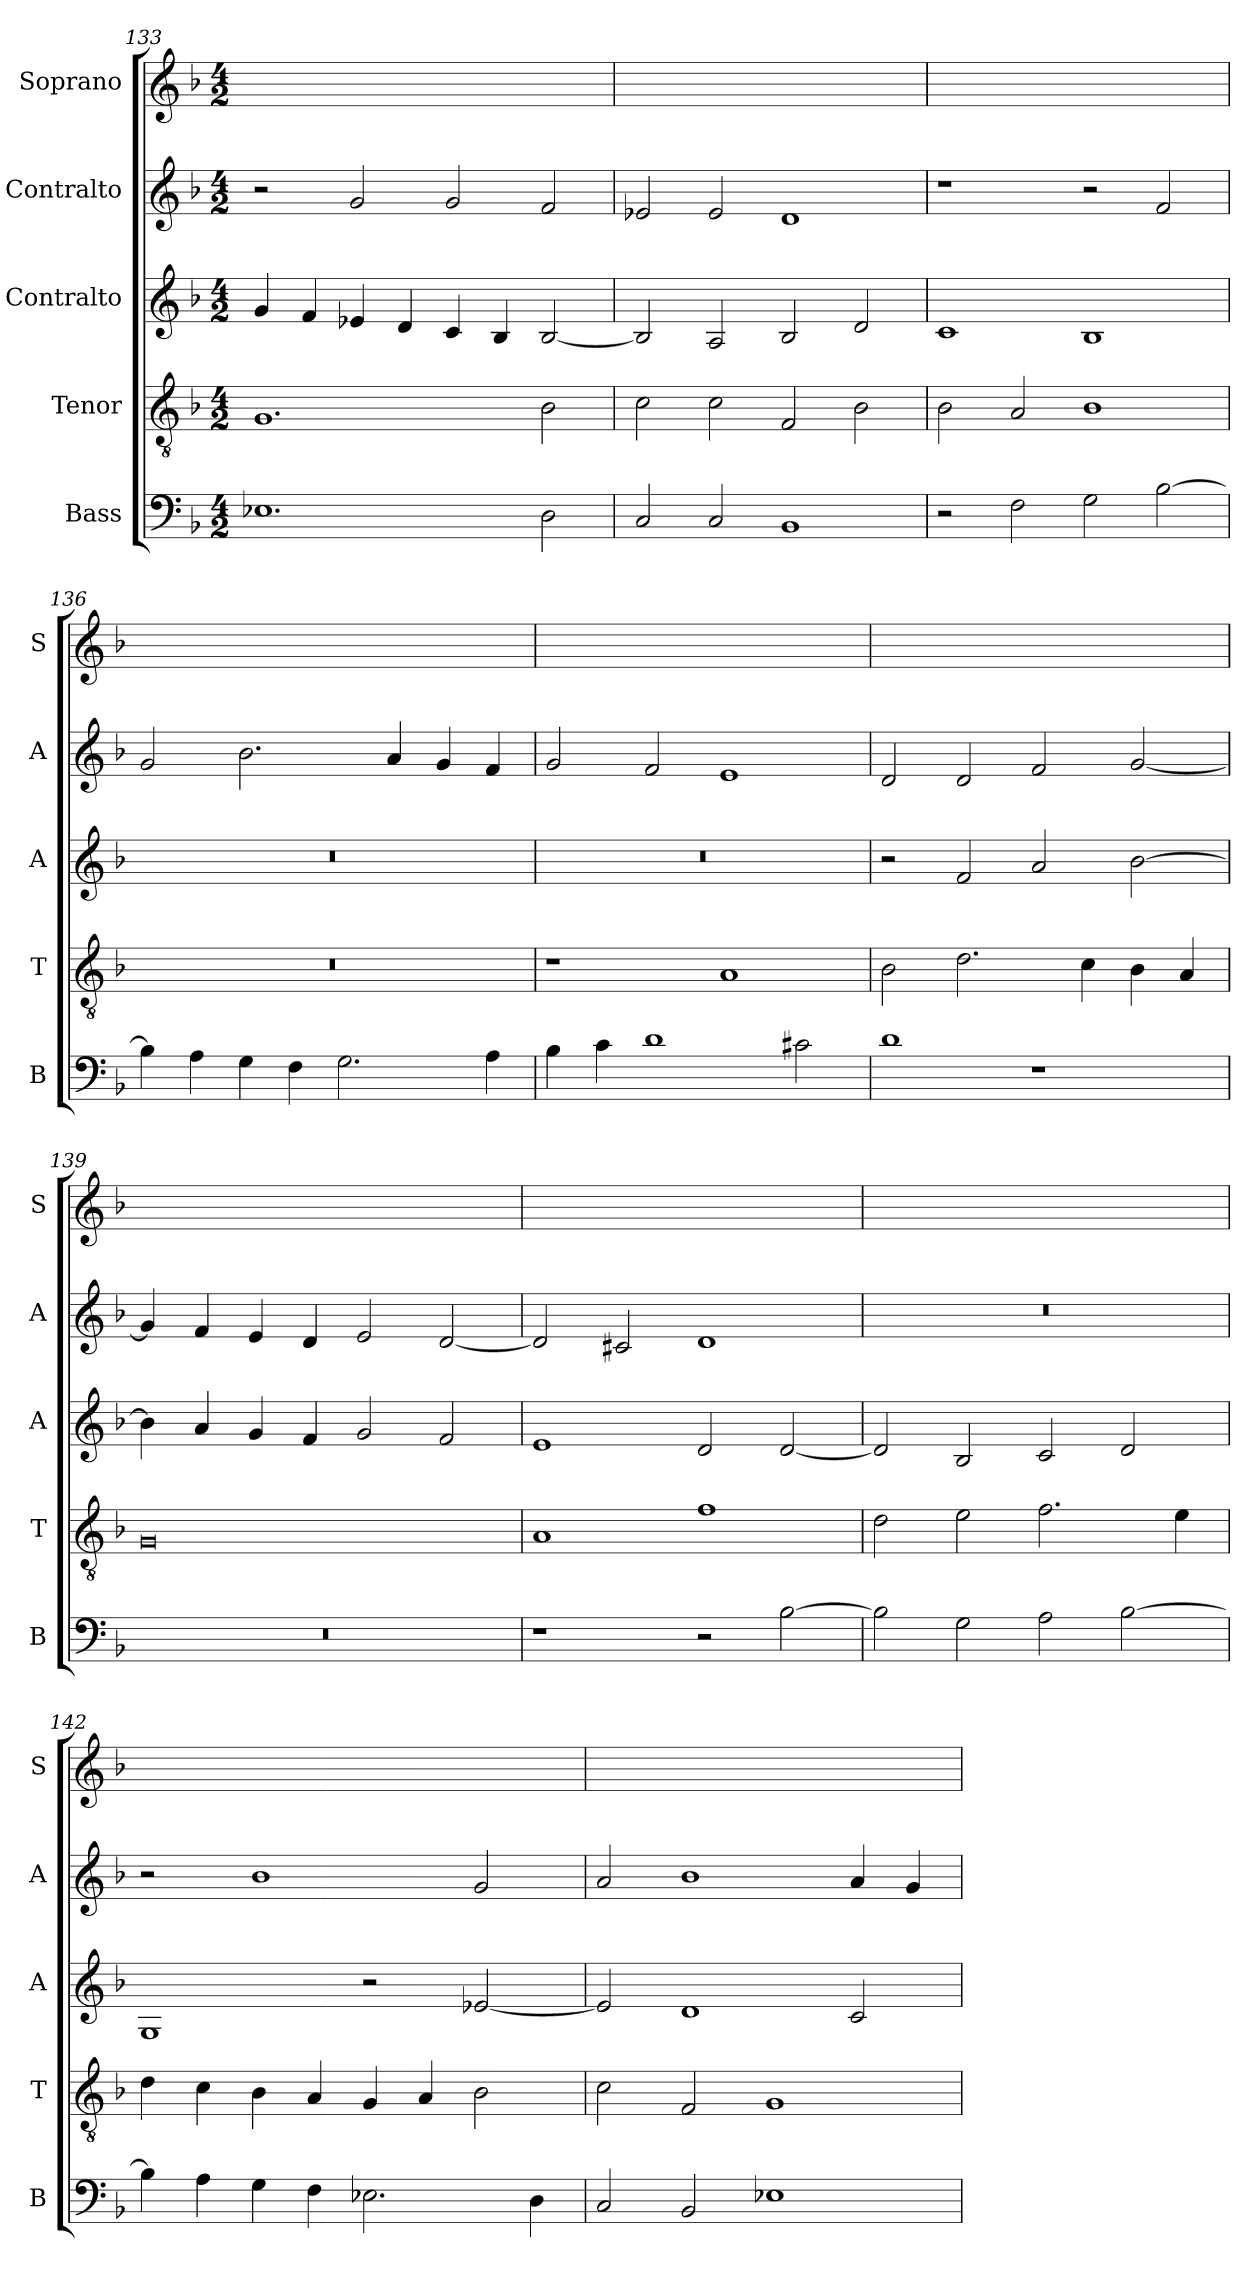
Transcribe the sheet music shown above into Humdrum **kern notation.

**kern	**kern	**kern	**kern	**kern
*part5	*part4	*part3	*part2	*part1
*staff5	*staff4	*staff3	*staff2	*staff1
*I"Bass	*I"Tenor	*I"Contralto	*I"Contralto	*I"Soprano
*I'B	*I'T	*I'A	*I'A	*I'S
*clefF4	*clefGv2	*clefG2	*clefG2	*clefG2
*k[b-]	*k[b-]	*k[b-]	*k[b-]	*k[b-]
*G:dor	*G:dor	*G:dor	*G:dor	*G:dor
*M4/2	*M4/2	*M4/2	*M4/2	*M4/2
=133	=133	=133	=133	=133
1.E-X	1.G	4g	2r	0ryy
.	.	4f	.	.
.	.	4e-X	2g	.
.	.	4d	.	.
.	.	4c	2g	.
.	.	4B-	.	.
2D	2B-	[2B-	2f	.
=134	=134	=134	=134	=134
2C	2c	2B-]	2e-X	0ryy
2C	2c	2A	2e-	.
1BB-	2F	2B-	1d	.
.	2B-	2d	.	.
=135	=135	=135	=135	=135
2r	2B-	1c	1r	0ryy
2F	2A	.	.	.
2G	1B-	1B-	2r	.
[2B-	.	.	2f	.
=136	=136	=136	=136	=136
4B-]	0r	0r	2g	0ryy
4A	.	.	.	.
4G	.	.	2.b-	.
4F	.	.	.	.
2.G	.	.	.	.
.	.	.	4a	.
.	.	.	4g	.
4A	.	.	4f	.
=137	=137	=137	=137	=137
4B-	1r	0r	2g	0ryy
4c	.	.	.	.
1d	.	.	2f	.
.	1A	.	1e	.
2c#X	.	.	.	.
=138	=138	=138	=138	=138
1d	2B-	2r	2d	0ryy
.	2.d	2f	2d	.
1r	.	2a	2f	.
.	4c	.	.	.
.	4B-	[2b-	[2g	.
.	4A	.	.	.
=139	=139	=139	=139	=139
0r	0G	4b-]	4g]	0ryy
.	.	4a	4f	.
.	.	4g	4e	.
.	.	4f	4d	.
.	.	2g	2e	.
.	.	2f	[2d	.
=140	=140	=140	=140	=140
1r	1A	1e	2d]	0ryy
.	.	.	2c#X	.
2r	1f	2d	1d	.
[2B-	.	[2d	.	.
=141	=141	=141	=141	=141
2B-]	2d	2d]	0r	0ryy
2G	2e	2B-	.	.
2A	2.f	2c	.	.
[2B-	.	2d	.	.
.	4e	.	.	.
=142	=142	=142	=142	=142
4B-]	4d	1G	2r	0ryy
4A	4c	.	.	.
4G	4B-	.	1b-	.
4F	4A	.	.	.
2.E-X	4G	2r	.	.
.	4A	.	.	.
.	2B-	[2e-X	2g	.
4D	.	.	.	.
=143	=143	=143	=143	=143
2C	2c	2e-]	2a	0ryy
2BB-	2F	1d	1b-	.
1E-X	1G	.	.	.
.	.	2c	4a	.
.	.	.	4g	.
=	=	=	=	=
*-	*-	*-	*-	*-
